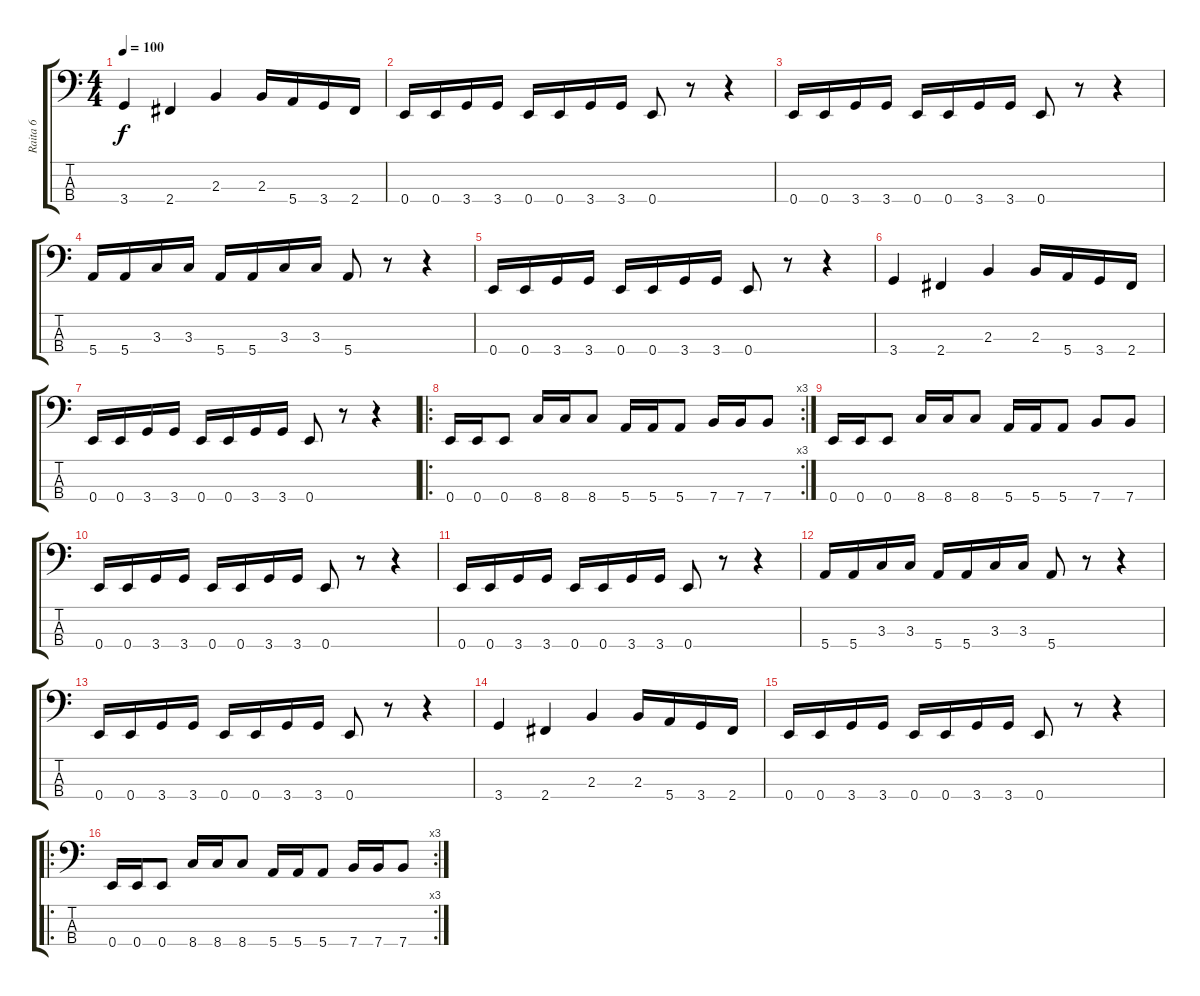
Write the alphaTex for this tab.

\track ("Raita 6" "Raita 6") {instrument electricbassfinger}
\staff {score tabs}
\tuning (G2 D2 A1 E1) {hide}
\ts (4 4)
\tempo 100
\clef f4
\ks c
3.4.4{dy f instrument electricbassfinger} 2.4.4 2.3.4 2.3.16 5.4.16 3.4.16 2.4.16 |
0.4.16 0.4.16 3.4.16 3.4.16 0.4.16 0.4.16 3.4.16 3.4.16 0.4.8 r.8 r.4 |
0.4.16 0.4.16 3.4.16 3.4.16 0.4.16 0.4.16 3.4.16 3.4.16 0.4.8 r.8 r.4 |
5.4.16 5.4.16 3.3.16 3.3.16 5.4.16 5.4.16 3.3.16 3.3.16 5.4.8 r.8 r.4 |
0.4.16 0.4.16 3.4.16 3.4.16 0.4.16 0.4.16 3.4.16 3.4.16 0.4.8 r.8 r.4 |
3.4.4 2.4.4 2.3.4 2.3.16 5.4.16 3.4.16 2.4.16 |
0.4.16 0.4.16 3.4.16 3.4.16 0.4.16 0.4.16 3.4.16 3.4.16 0.4.8 r.8 r.4 |
\ro
\rc 3
0.4.16 0.4.16 0.4.8 8.4.16 8.4.16 8.4.8 5.4.16 5.4.16 5.4.8 7.4.16 7.4.16 7.4.8 |
0.4.16 0.4.16 0.4.8 8.4.16 8.4.16 8.4.8 5.4.16 5.4.16 5.4.8 7.4.8 7.4.8 |
0.4.16 0.4.16 3.4.16 3.4.16 0.4.16 0.4.16 3.4.16 3.4.16 0.4.8 r.8 r.4 |
0.4.16 0.4.16 3.4.16 3.4.16 0.4.16 0.4.16 3.4.16 3.4.16 0.4.8 r.8 r.4 |
5.4.16 5.4.16 3.3.16 3.3.16 5.4.16 5.4.16 3.3.16 3.3.16 5.4.8 r.8 r.4 |
0.4.16 0.4.16 3.4.16 3.4.16 0.4.16 0.4.16 3.4.16 3.4.16 0.4.8 r.8 r.4 |
3.4.4 2.4.4 2.3.4 2.3.16 5.4.16 3.4.16 2.4.16 |
0.4.16 0.4.16 3.4.16 3.4.16 0.4.16 0.4.16 3.4.16 3.4.16 0.4.8 r.8 r.4 |
\ro
\rc 3
0.4.16 0.4.16 0.4.8 8.4.16 8.4.16 8.4.8 5.4.16 5.4.16 5.4.8 7.4.16 7.4.16 7.4.8
